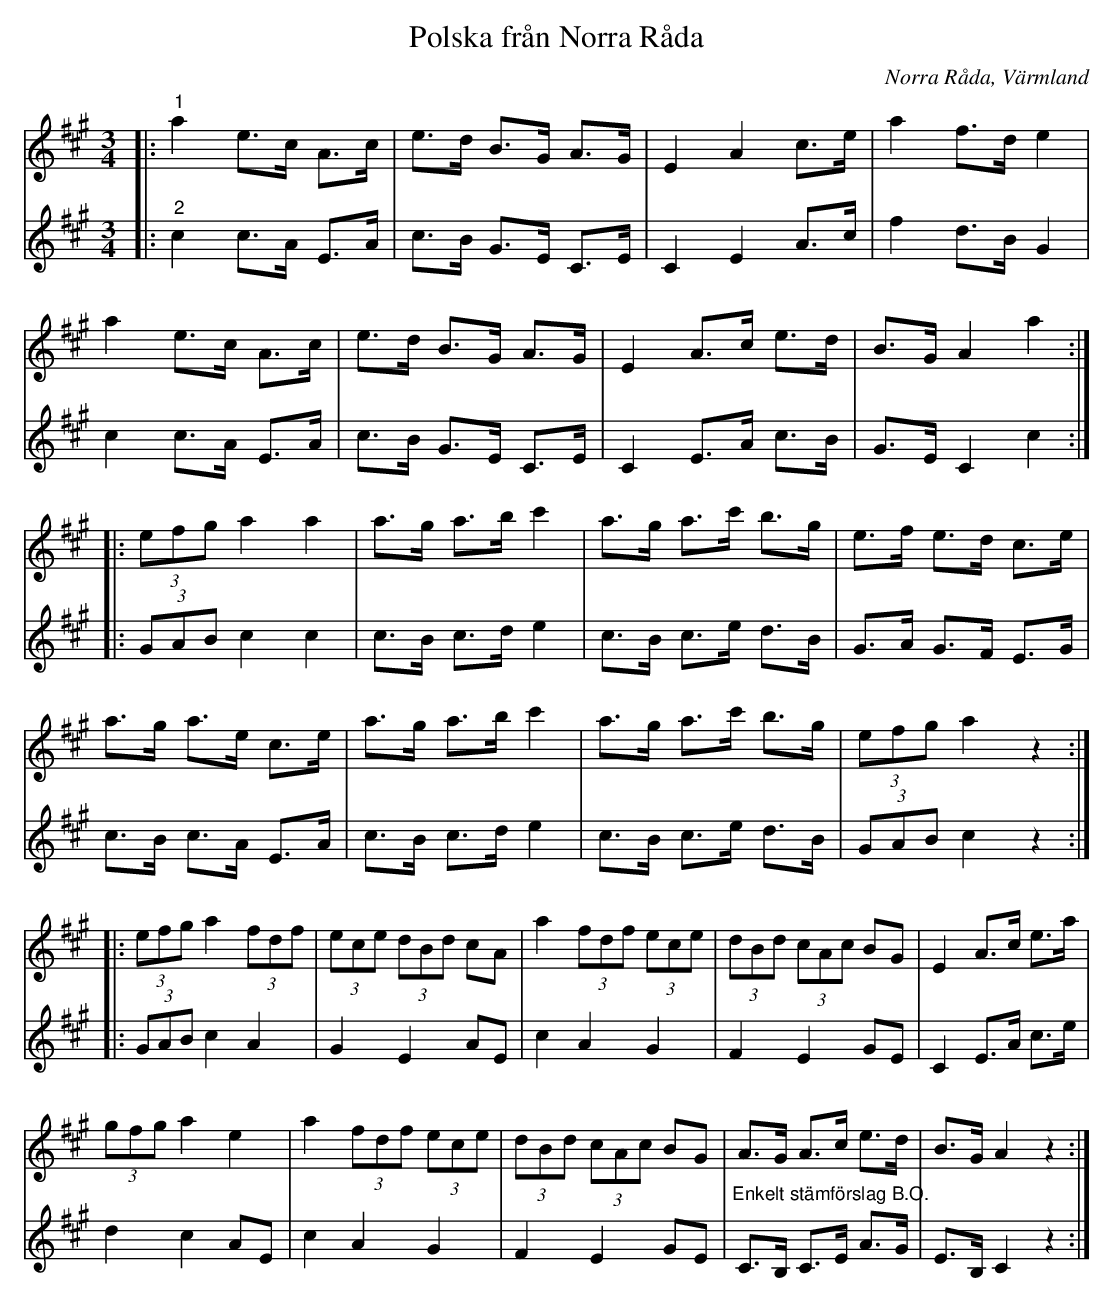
X:1
T:Polska från Norra Råda
O:Norra Råda, Värmland
L:1/8
M:3/4
K:A
V:1
|:"^1" a2 e>c A>c | e>d B>G A>G | E2 A2 c>e | a2 f>d e2 |
a2 e>c A>c | e>d B>G A>G | E2 A>c e>d | B>G A2 a2 ::
(3efg a2 a2 | a>g a>b c'2 | a>g a>c' b>g | e>f e>d c>e |
a>g a>e c>e | a>g a>b c'2 | a>g a>c' b>g | (3efg a2 z2 ::
(3efg a2 (3fdf | (3ece (3dBd cA | a2 (3fdf (3ece | (3dBd (3cAc BG | E2 A>c e>a |
(3gfg a2 e2 | a2 (3fdf (3ece | (3dBd (3cAc BG | A>G A>c e>d | B>G A2 z2 :|
V:2
|:"^2" c2 c>A E>A | c>B G>E C>E | C2 E2 A>c | f2 d>B G2 | c2 c>A E>A | c>B G>E C>E | C2 E>A c>B |
G>E C2 c2 :: (3GAB c2 c2 | c>B c>d e2 | c>B c>e d>B | G>A G>F E>G | c>B c>A E>A | c>B c>d e2 |
c>B c>e d>B | (3GAB c2 z2 :: (3GAB c2 A2 | G2 E2 AE | c2 A2 G2 | F2 E2 GE | C2 E>A c>e |
d2 c2 AE | c2 A2 G2 | F2 E2 GE | "^Enkelt stämförslag B.O." C>B, C>E A>G | E>B, C2 z2 :|
